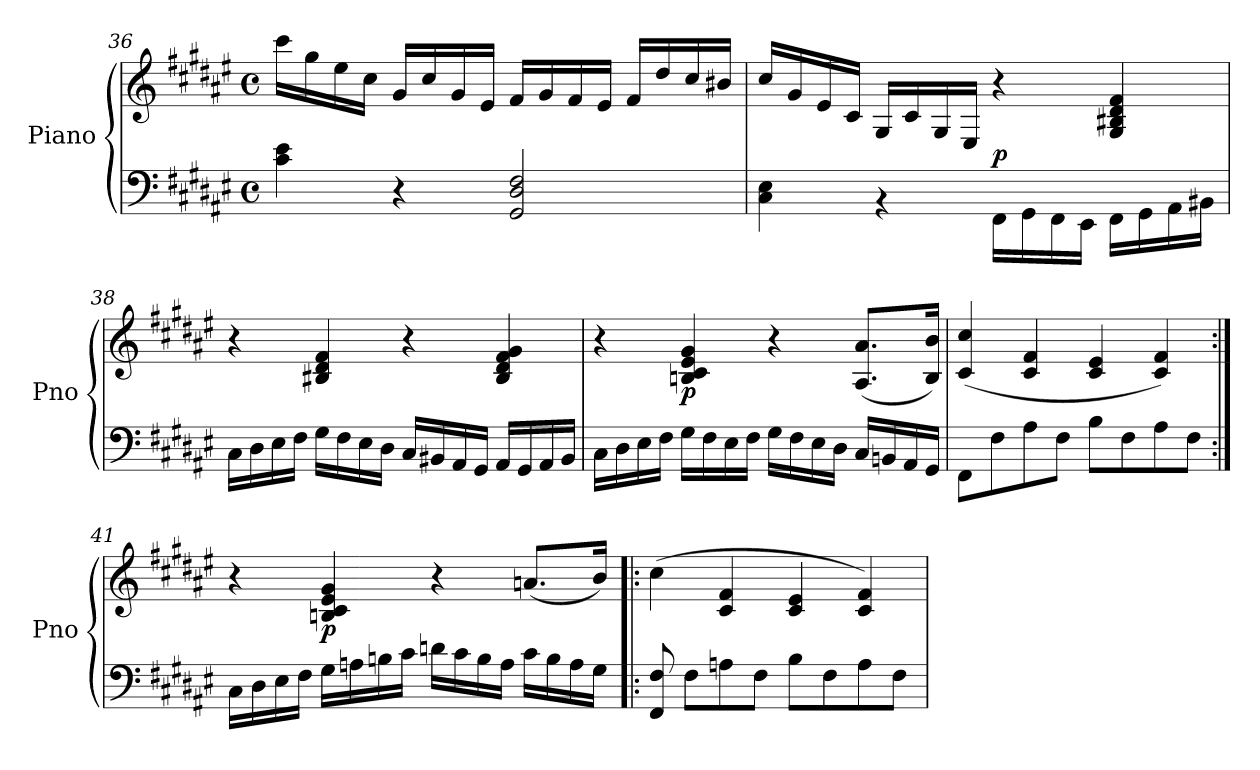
**kern	**kern	**dynam
*part1	*part1	*part1
*staff2	*staff1	*staff1/2
*I"Piano	*	*
*I'Pno	*	*
*clefF4	*clefG2	*
*k[f#c#g#d#a#e#]	*k[f#c#g#d#a#e#]	*
*F#:	*F#:	*
*M4/4	*M4/4	*
*met(c)	*met(c)	*
=36	=36	=36
4c#\ 4e#\	16ccc#\LL	.
.	16gg#\	.
.	16ee#\	.
.	16cc#\JJ	.
4r	16g#/LL	.
.	16cc#/	.
.	16g#/	.
.	16e#/JJ	.
2GG#/ 2D#/ 2F#/	16f#/LL	.
.	16g#/	.
.	16f#/	.
.	16e#/JJ	.
.	16f#/LL	.
.	16dd#/	.
.	16cc#/	.
.	16b#X/JJ	.
!!LO:LB:g=z
=37	=37	=37
4C#\ 4E#\	16cc#/LL	.
.	16g#/	.
.	16e#/	.
.	16c#/JJ	.
4rBB	16G#/LL	.
.	16c#/	.
.	16G#/	.
.	16E#/JJ	.
!	!	!LO:DY:a=2
16FF#\LL	4r	p
16GG#\	.	.
16FF#\	.	.
16EE#\JJ	.	.
16FF#\LL	4G#/ 4B#X/ 4d#/ 4f#/	.
16GG#\	.	.
16AA#\	.	.
16BB#X\JJ	.	.
=38	=38	=38
16C#\LL	4r	.
16D#\	.	.
16E#\	.	.
16F#\JJ	.	.
16G#\LL	4B#X/ 4d#/ 4f#/	.
16F#\	.	.
16E#\	.	.
16D#\JJ	.	.
16C#/LL	4r	.
16BB#X/	.	.
16AA#/	.	.
16GG#/JJ	.	.
16AA#/LL	4B#/ 4d#/ 4f#/ 4g#/	.
16GG#/	.	.
16AA#/	.	.
16BB#/JJ	.	.
!!LO:LB:g=z
=39	=39	=39
16C#\LL	4r	.
16D#\	.	.
16E#\	.	.
16F#\JJ	.	.
!	!	!LO:DY:b
16G#\LL	4Bn/ 4c#/ 4e#/ 4g#/	p
16F#\	.	.
16E#\	.	.
16F#\JJ	.	.
16G#\LL	4r	.
16F#\	.	.
16E#\	.	.
16D#\JJ	.	.
16C#/LL	(<8.A#/ 8.a#/L	.
16BBn/	.	.
16AA#/	.	.
16GG#/JJ	16B/ 16b/Jk)	.
=40	=40	=40
8FF#\L	(<4c#/ 4cc#/	.
8F#\	.	.
8A#\	4c#/ 4f#/	.
8F#\J	.	.
8B\L	4c#/ 4e#/	.
8F#\	.	.
8A#\	4c#/ 4f#/)	.
8F#\J	.	.
=41:|!	=41:|!	=41:|!
16C#\LL	4r	.
16D#\	.	.
16E#\	.	.
16F#\JJ	.	.
!	!	!LO:DY:b
16G#\LL	4Bn/ 4c#/ 4e#/ 4g#/	p
16An\	.	.
16Bn\	.	.
16c#\JJ	.	.
16dn\LL	4r	.
16c#\	.	.
16B\	.	.
16A\JJ	.	.
16c#\LL	(<8.an/L	.
16B\	.	.
16A\	.	.
16G#\JJ	16b/Jk)	.
!!LO:LB:g=z
=42!|:	=42!|:	=42!|:
8FF#/ 8F#/	(>4cc#\	.
8F#\L	.	.
8An\	4c#/ 4f#/	.
8F#\J	.	.
8B\L	4c#/ 4e#/	.
8F#\	.	.
8A\	4c#/ 4f#/)	.
8F#\J	.	.
=	=	=
*-	*-	*-
